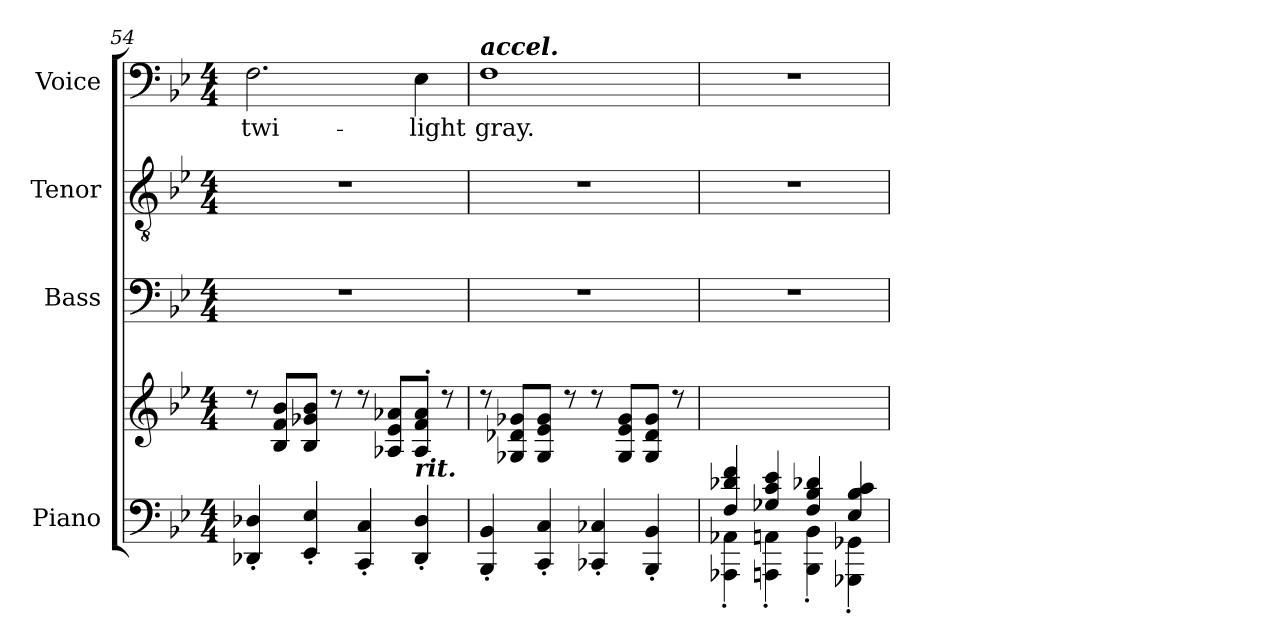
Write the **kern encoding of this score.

**kern	**kern	**kern	**kern	**kern	**text
*part4	*part4	*part3	*part2	*part1	*part1
*staff5	*staff4	*staff3	*staff2	*staff1	*staff1
*I"Piano	*	*I"Bass	*I"Tenor	*I"Voice	*
*	*	*I'B	*I'T	*	*
!!LO:LB:g=z
*clefF4	*clefG2	*clefF4	*clefGv2	*clefF4	*
*k[b-e-]	*k[b-e-]	*k[b-e-]	*k[b-e-]	*k[b-e-]	*
*B-:	*B-:	*B-:	*B-:	*B-:	*
*M4/4	*M4/4	*M4/4	*M4/4	*M4/4	*
=54	=54	=54	=54	=54	=54
*	*^	*	*	*	*
!	!	!	!	!	!	!LO:LY:b
4DD-X' 4D-X'	8r	1ryy	1r	1r	2.F	twi-
.	8B- 8f 8b-L	.	.	.	.	.
4EE-' 4E-'	8B- 8g-X 8b-J	.	.	.	.	.
.	8r	.	.	.	.	.
4CC' 4C'	8r	.	.	.	.	.
.	8A-X 8e- 8a-XL	.	.	.	.	.
!	!LO:TX:b:Bi:t=rit.	!	!	!	!	!
!	!	!	!	!	!	!LO:LY:b
4DD-' 4D-'	8A-' 8f' 8a-'J	.	.	.	4E-	-light
.	8r	.	.	.	.	.
!!LO:LB:g=z
=55	=55	=55	=55	=55	=55	=55
!	!	!	!	!	!LO:TX:a:Bi:t=accel.	!
!	!	!	!	!	!	!LO:LY:b
4BBB-' 4BB-'	8r	1ryy	1r	1r	1F	gray.
.	8G-X 8d-X 8g-XL	.	.	.	.	.
4CC' 4C'	8G- 8e- 8g-J	.	.	.	.	.
.	8r	.	.	.	.	.
4CC-X' 4C-X'	8r	.	.	.	.	.
.	8G- 8e- 8g-L	.	.	.	.	.
4BBB-' 4BB-'	8G- 8d- 8g-J	.	.	.	.	.
.	8r	.	.	.	.	.
*	*v	*v	*	*	*	*
=56	=56	=56	=56	=56	=56
*^	*	*	*	*	*
4F/ 4d-X/ 4f/	4AAA-X\' 4AA-X\'	1ryy	1r	1r	1r	.
4G-X/ 4c/ 4e-/	4AAAn\' 4AAn\'	.	.	.	.	.
4F/ 4B-/ 4d-X/	4BBB-\' 4BB-\'	.	.	.	.	.
4E-/ 4B-/ 4c/	4GGG-X\' 4GG-X\'	.	.	.	.	.
*v	*v	*	*	*	*	*
=	=	=	=	=	=
*-	*-	*-	*-	*-	*-
